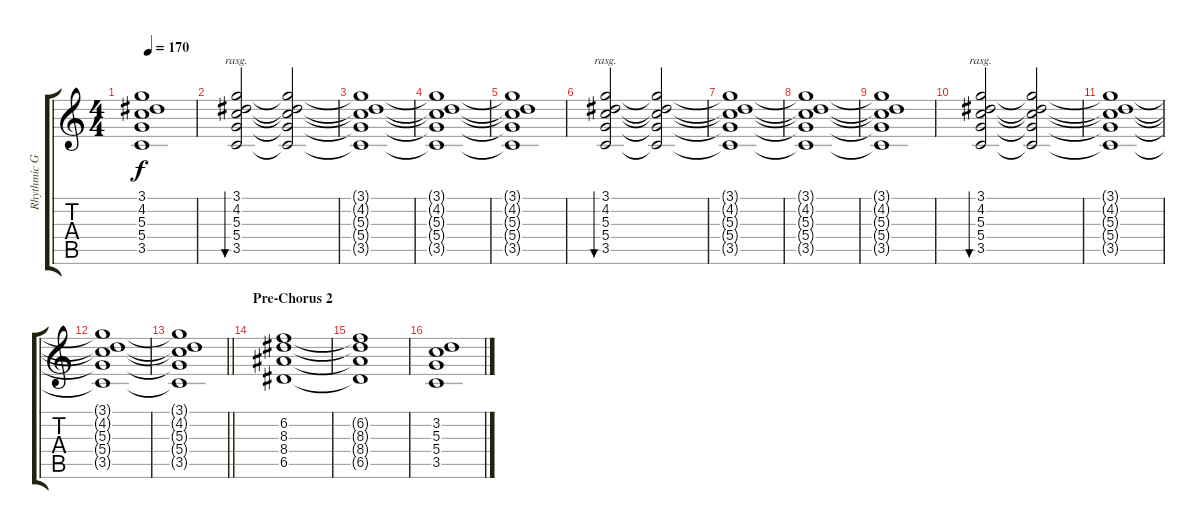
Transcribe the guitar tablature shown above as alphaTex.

\track ("Rhythmic Guitar" "Rhythmic G") {instrument distortionguitar}
\staff {score tabs}
\tuning (E4 B3 G3 D3 A2 D2) {hide}
\ts (4 4)
\tempo 170
\clef g2
\ks c
(3.1{t} 4.2{t} 5.3{t} 5.4{t} 3.5{t}).1{dy f} |
(3.1 4.2 5.3 5.4 3.5).2{bu 480 rasg ii} (3.1{t} 4.2{t} 5.3{t} 5.4{t} 3.5{t}).2 |
(3.1{t} 4.2{t} 5.3{t} 5.4{t} 3.5{t}).1 |
(3.1{t} 4.2{t} 5.3{t} 5.4{t} 3.5{t}).1 |
(3.1{t} 4.2{t} 5.3{t} 5.4{t} 3.5{t}).1 |
(3.1 4.2 5.3 5.4 3.5).2{bu 480 rasg ii} (3.1{t} 4.2{t} 5.3{t} 5.4{t} 3.5{t}).2 |
(3.1{t} 4.2{t} 5.3{t} 5.4{t} 3.5{t}).1 |
(3.1{t} 4.2{t} 5.3{t} 5.4{t} 3.5{t}).1 |
(3.1{t} 4.2{t} 5.3{t} 5.4{t} 3.5{t}).1 |
(3.1 4.2 5.3 5.4 3.5).2{bu 480 rasg ii} (3.1{t} 4.2{t} 5.3{t} 5.4{t} 3.5{t}).2 |
(3.1{t} 4.2{t} 5.3{t} 5.4{t} 3.5{t}).1 |
(3.1{t} 4.2{t} 5.3{t} 5.4{t} 3.5{t}).1 |
\barLineRight lightlight
(3.1{t} 4.2{t} 5.3{t} 5.4{t} 3.5{t}).1 |
\section ("" "Pre-Chorus 2")
(6.2 8.3 8.4 6.5).1 |
(6.2{t} 8.3{t} 8.4{t} 6.5{t}).1 |
(3.2 5.3 5.4 3.5).1
